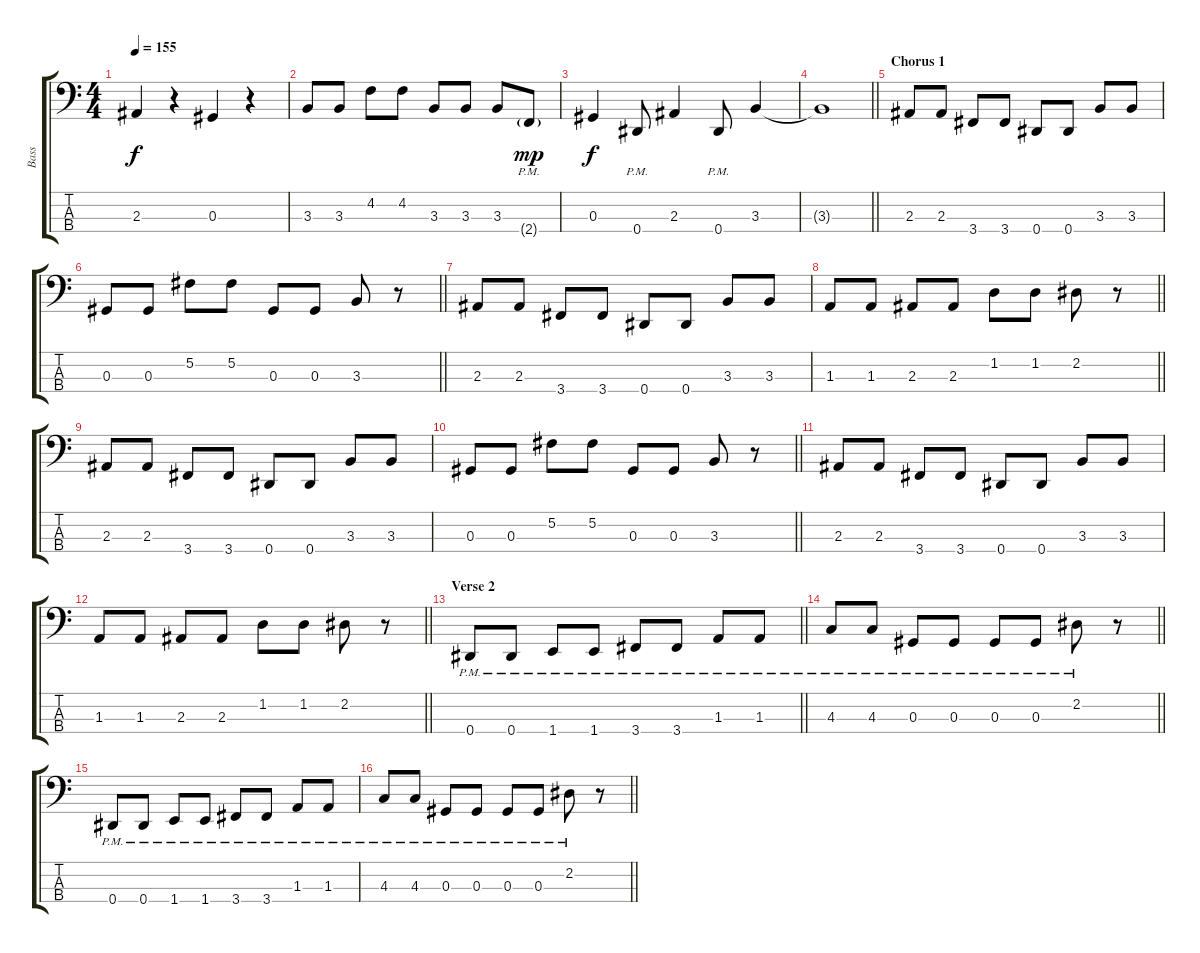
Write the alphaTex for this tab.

\track ("Bass" "Bass") {instrument electricbassfinger}
\staff {score tabs}
\tuning (Gb2 Db2 Ab1 Eb1) {hide}
\ts (4 4)
\tempo 155
\clef f4
\ks c
2.3.4{dy f} r.4 0.3.4 r.4 |
3.3.8 3.3.8 4.2.8 4.2.8 3.3.8 3.3.8 3.3.8 2.4{g pm}.8{dy mp} |
0.3.4{dy f} 0.4{pm}.8 2.3.4 0.4{pm}.8 3.3.4 |
\barLineRight lightlight
3.3{t}.1 |
\section ("" "Chorus 1")
2.3.8 2.3.8 3.4.8 3.4.8 0.4.8 0.4.8 3.3.8 3.3.8 |
\barLineRight lightlight
0.3.8 0.3.8 5.2.8 5.2.8 0.3.8 0.3.8 3.3.8 r.8 |
2.3.8 2.3.8 3.4.8 3.4.8 0.4.8 0.4.8 3.3.8 3.3.8 |
\barLineRight lightlight
1.3.8 1.3.8 2.3.8 2.3.8 1.2.8 1.2.8 2.2.8 r.8 |
2.3.8 2.3.8 3.4.8 3.4.8 0.4.8 0.4.8 3.3.8 3.3.8 |
\barLineRight lightlight
0.3.8 0.3.8 5.2.8 5.2.8 0.3.8 0.3.8 3.3.8 r.8 |
2.3.8 2.3.8 3.4.8 3.4.8 0.4.8 0.4.8 3.3.8 3.3.8 |
\barLineRight lightlight
1.3.8 1.3.8 2.3.8 2.3.8 1.2.8 1.2.8 2.2.8 r.8 |
\section ("" "Verse 2")
\barLineRight lightlight
0.4{pm}.8 0.4{pm}.8 1.4{pm}.8 1.4{pm}.8 3.4{pm}.8 3.4{pm}.8 1.3{pm}.8 1.3{pm}.8 |
\barLineRight lightlight
4.3{pm}.8 4.3{pm}.8 0.3{pm}.8 0.3{pm}.8 0.3{pm}.8 0.3{pm}.8 2.2{pm}.8 r.8 |
0.4{pm}.8 0.4{pm}.8 1.4{pm}.8 1.4{pm}.8 3.4{pm}.8 3.4{pm}.8 1.3{pm}.8 1.3{pm}.8 |
\barLineRight lightlight
4.3{pm}.8 4.3{pm}.8 0.3{pm}.8 0.3{pm}.8 0.3{pm}.8 0.3{pm}.8 2.2{pm}.8 r.8
